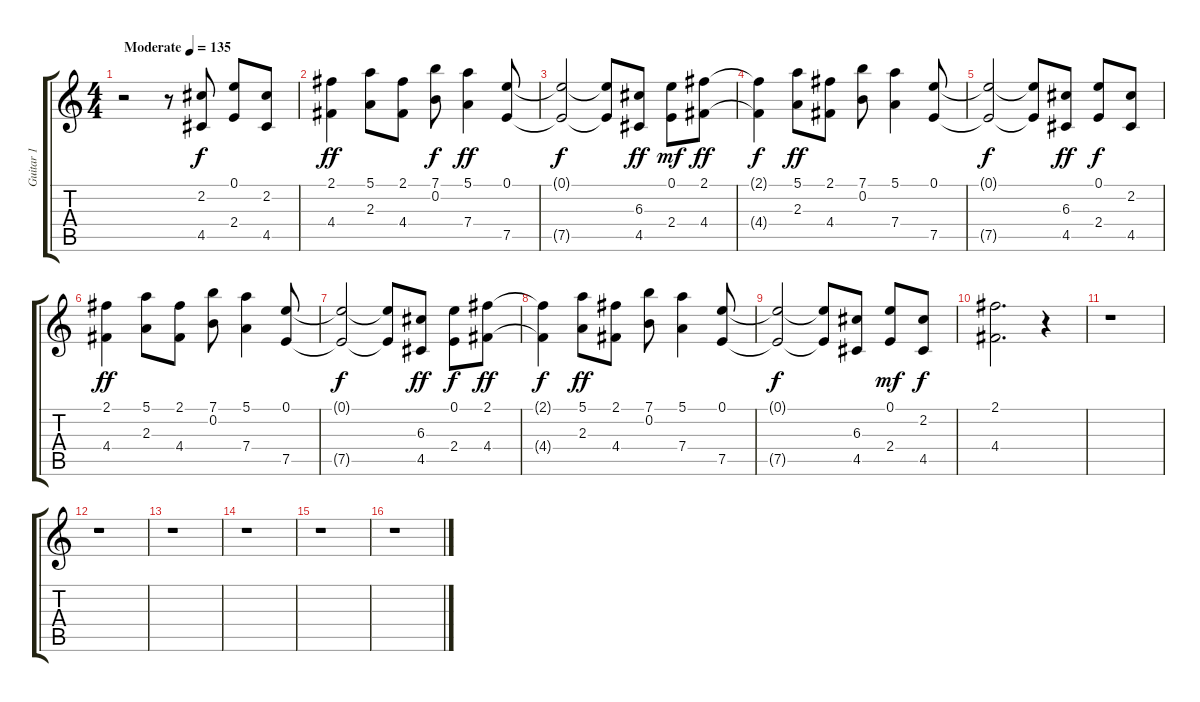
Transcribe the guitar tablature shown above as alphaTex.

\track ("Guitar 1" "Guitar 1") {instrument overdrivenguitar}
\staff {score tabs}
\tuning (E4 B3 G3 D3 A2 E2) {hide}
\ts (4 4)
\tempo (135 "Moderate")
\clef g2
\ks c
r.2{dy f instrument overdrivenguitar} r.8 (2.2 4.5).8 (0.1 2.4).8 (2.2 4.5).8 |
(2.1 4.4).4{dy ff} (5.1 2.3).8 (2.1 4.4).8 (7.1 0.2).8{dy f} (5.1 7.4).4{dy ff} (0.1 7.5).8 |
(0.1{t} 7.5{t}).2{dy f} (0.1{t} 7.5{t}).8 (6.3 4.5).8{dy ff} (0.1 2.4).8{dy mf} (2.1 4.4).8{dy ff} |
(2.1{t} 4.4{t}).4{dy f} (5.1 2.3).8{dy ff} (2.1 4.4).8 (7.1 0.2).8 (5.1 7.4).4 (0.1 7.5).8 |
(0.1{t} 7.5{t}).2{dy f} (0.1{t} 7.5{t}).8 (6.3 4.5).8{dy ff} (0.1 2.4).8{dy f} (2.2 4.5).8 |
(2.1 4.4).4{dy ff} (5.1 2.3).8 (2.1 4.4).8 (7.1 0.2).8 (5.1 7.4).4 (0.1 7.5).8 |
(0.1{t} 7.5{t}).2{dy f} (0.1{t} 7.5{t}).8 (6.3 4.5).8{dy ff} (0.1 2.4).8{dy f} (2.1 4.4).8{dy ff} |
(2.1{t} 4.4{t}).4{dy f} (5.1 2.3).8{dy ff} (2.1 4.4).8 (7.1 0.2).8 (5.1 7.4).4 (0.1 7.5).8 |
(0.1{t} 7.5{t}).2{dy f} (0.1{t} 7.5{t}).8 (6.3 4.5).8 (0.1 2.4).8{dy mf} (2.2 4.5).8{dy f} |
(2.1 4.4).2{d} r.4 |
r.1 |
r.1 |
r.1 |
r.1 |
r.1 |
r.1
